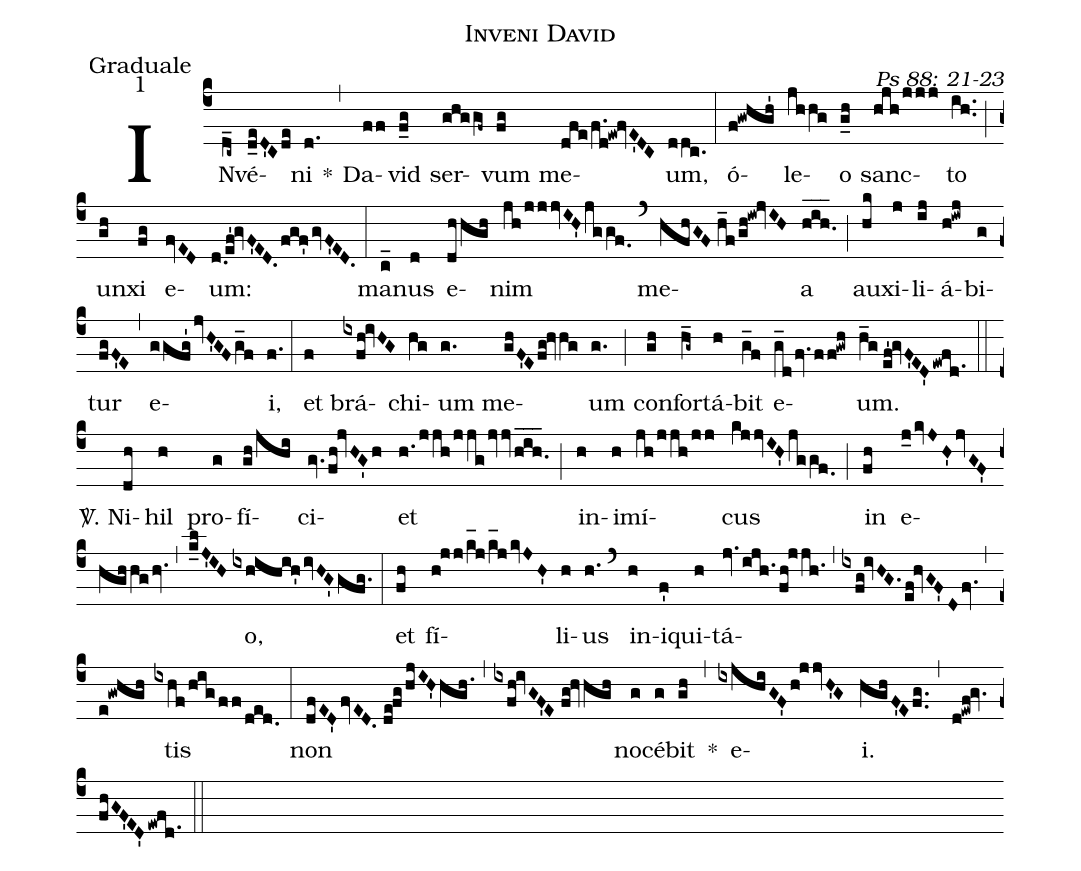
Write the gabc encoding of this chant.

name: Inveni David;
office-part: Graduale;
mode: 1;
commentary: Ps 88: 21-23;
%%
(c4) IN(d_c~)vé(d_eD'Cde)ni(d.) *(,) Da(ff)vid(f_g) ser(ghggf~)vum(fg) me(dfe/f.d!ew!fvE'DC)um,(ddc.) (:)
ó(f!gwhgh')le(jhhg)o(g_h) sanc(hjh/jjj)to(ih..) (;) un(gh)xi(fg) e(fvED)um:(d.0/[-0.5]ef'!gvF'ED.fgf'gvF'ED.) (:)
ma(c_)nus(d) e(dhhgh)nim(jh/jjjvIH'jggf.0) (`) me(hfhGF//h_f/gh!iw!jvIH)a(h_i_h._) (;) au(hk)xi(j)li(ij)á(h!iwj)bi(g)tur(fgF'E) (,) e(ggfg'jvH'GFg_f)i,(f.) (:)
et(f) brá(ixfh!ivHG)chi(hg)um(g.) me(ghF'Efg!hvhg)um(g.) (;) con(gh)for(h_g~)tá(h)bit(g_f) e(g_dfv.ff!gwh)um.(h_g//ef'!gvF'ED'ewfd.1) (::)
<sp>V/</sp>. Ni(dh)hil(h) pro(g)fí(gh/jhi)ci(gv.fh!jvHG'h)et(h./jjh/jjgjvvh_i_h._) (;) in(h)i(h)mí(jh/jjh/jj)cus(kjjvIH'jggf.0) (;) in(fh) e(j_0kvJH'jvGF'//hghhghv.)(,)(k_lJ'IH)o,(ixhihih'ivHG'gfg.) (:)
et(fh) fí(h!jj/k_[hl:1]j/k_[hl:1]jkvJH')li(h)us(h.) (`) in(h)i(f')qui(h)tá(jv.ijh.1fh!jjh.)(,)(ixfg!ivHG.ef!hvGF'Dfv.)(,)(e!gwhgh)tis(ixhf/higff/ded.) (:)
non(dfED'fvED.//de!fg/hjIH'hgh.) (,) (ixfh!ivGF'E//!fg!hvhgh) no(g)cé(g)bit(gh) *(,) e(ixjhiGF'h!jjvH'G)i.(hghF'Efg..) (,) (d!ewf!gv.fhGF'ED'ewfd.1) (::)
